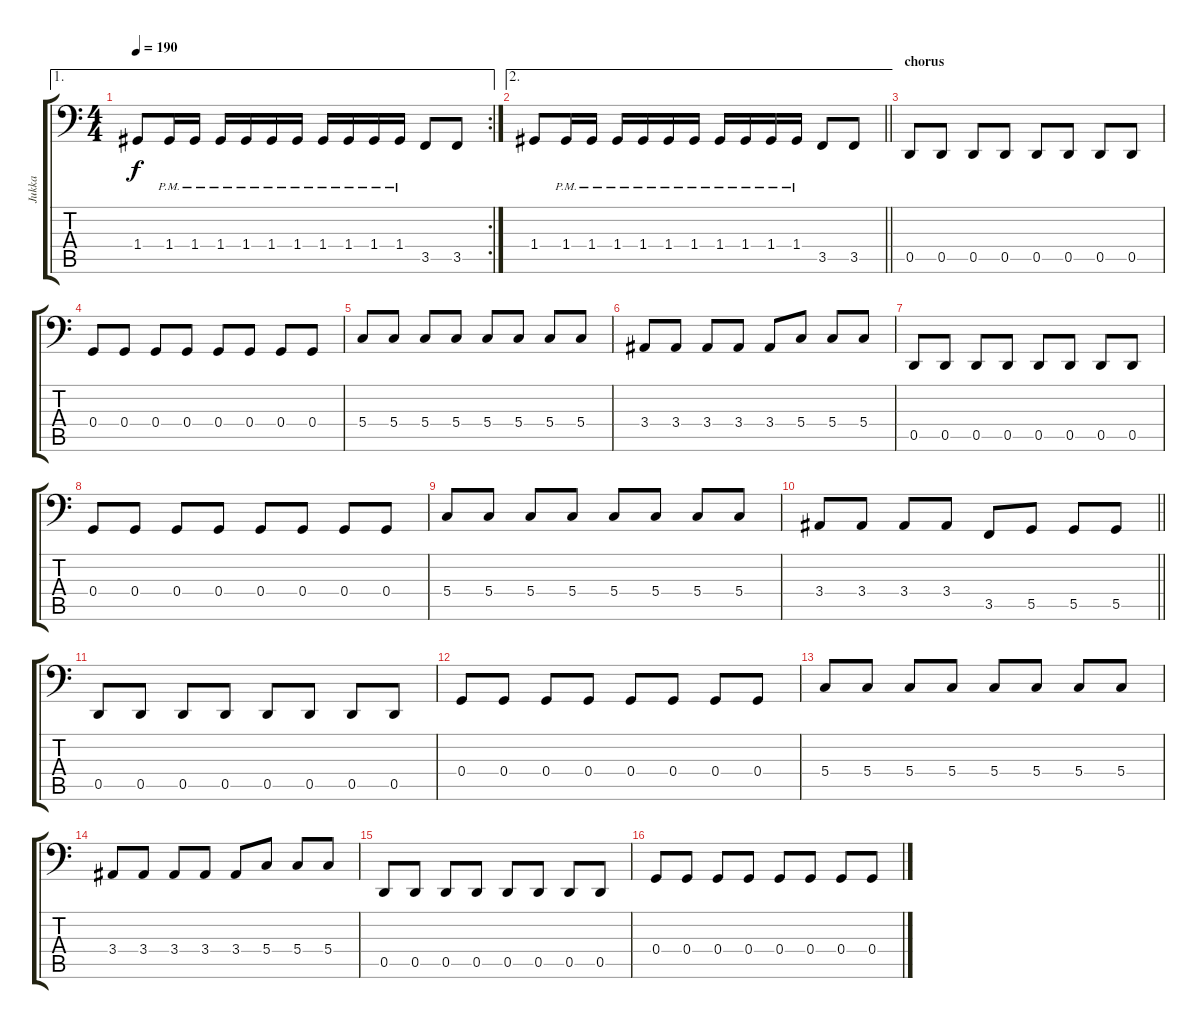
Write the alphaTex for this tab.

\track ("Jukka" "Jukka") {instrument electricbasspick}
\staff {score tabs}
\tuning (Bb2 F2 C2 G1 D1 A0) {hide}
\ae 1
\rc 2
\ts (4 4)
\tempo 190
\clef f4
\ks c
1.4.8{dy f} 1.4{pm}.16 1.4{pm}.16 1.4{pm}.16 1.4{pm}.16 1.4{pm}.16 1.4{pm}.16 1.4{pm}.16 1.4{pm}.16 1.4{pm}.16 1.4{pm}.16 3.5.8 3.5.8 |
\ae 2
\barLineRight lightlight
1.4.8 1.4{pm}.16 1.4{pm}.16 1.4{pm}.16 1.4{pm}.16 1.4{pm}.16 1.4{pm}.16 1.4{pm}.16 1.4{pm}.16 1.4{pm}.16 1.4{pm}.16 3.5.8 3.5.8 |
\section ("" "chorus")
0.5.8 0.5.8 0.5.8 0.5.8 0.5.8 0.5.8 0.5.8 0.5.8 |
0.4.8 0.4.8 0.4.8 0.4.8 0.4.8 0.4.8 0.4.8 0.4.8 |
5.4.8 5.4.8 5.4.8 5.4.8 5.4.8 5.4.8 5.4.8 5.4.8 |
3.4.8 3.4.8 3.4.8 3.4.8 3.4.8 5.4.8 5.4.8 5.4.8 |
0.5.8 0.5.8 0.5.8 0.5.8 0.5.8 0.5.8 0.5.8 0.5.8 |
0.4.8 0.4.8 0.4.8 0.4.8 0.4.8 0.4.8 0.4.8 0.4.8 |
5.4.8 5.4.8 5.4.8 5.4.8 5.4.8 5.4.8 5.4.8 5.4.8 |
\barLineRight lightlight
3.4.8 3.4.8 3.4.8 3.4.8 3.5.8 5.5.8 5.5.8 5.5.8 |
\section ("" "")
0.5.8 0.5.8 0.5.8 0.5.8 0.5.8 0.5.8 0.5.8 0.5.8 |
0.4.8 0.4.8 0.4.8 0.4.8 0.4.8 0.4.8 0.4.8 0.4.8 |
5.4.8 5.4.8 5.4.8 5.4.8 5.4.8 5.4.8 5.4.8 5.4.8 |
3.4.8 3.4.8 3.4.8 3.4.8 3.4.8 5.4.8 5.4.8 5.4.8 |
0.5.8 0.5.8 0.5.8 0.5.8 0.5.8 0.5.8 0.5.8 0.5.8 |
0.4.8 0.4.8 0.4.8 0.4.8 0.4.8 0.4.8 0.4.8 0.4.8
